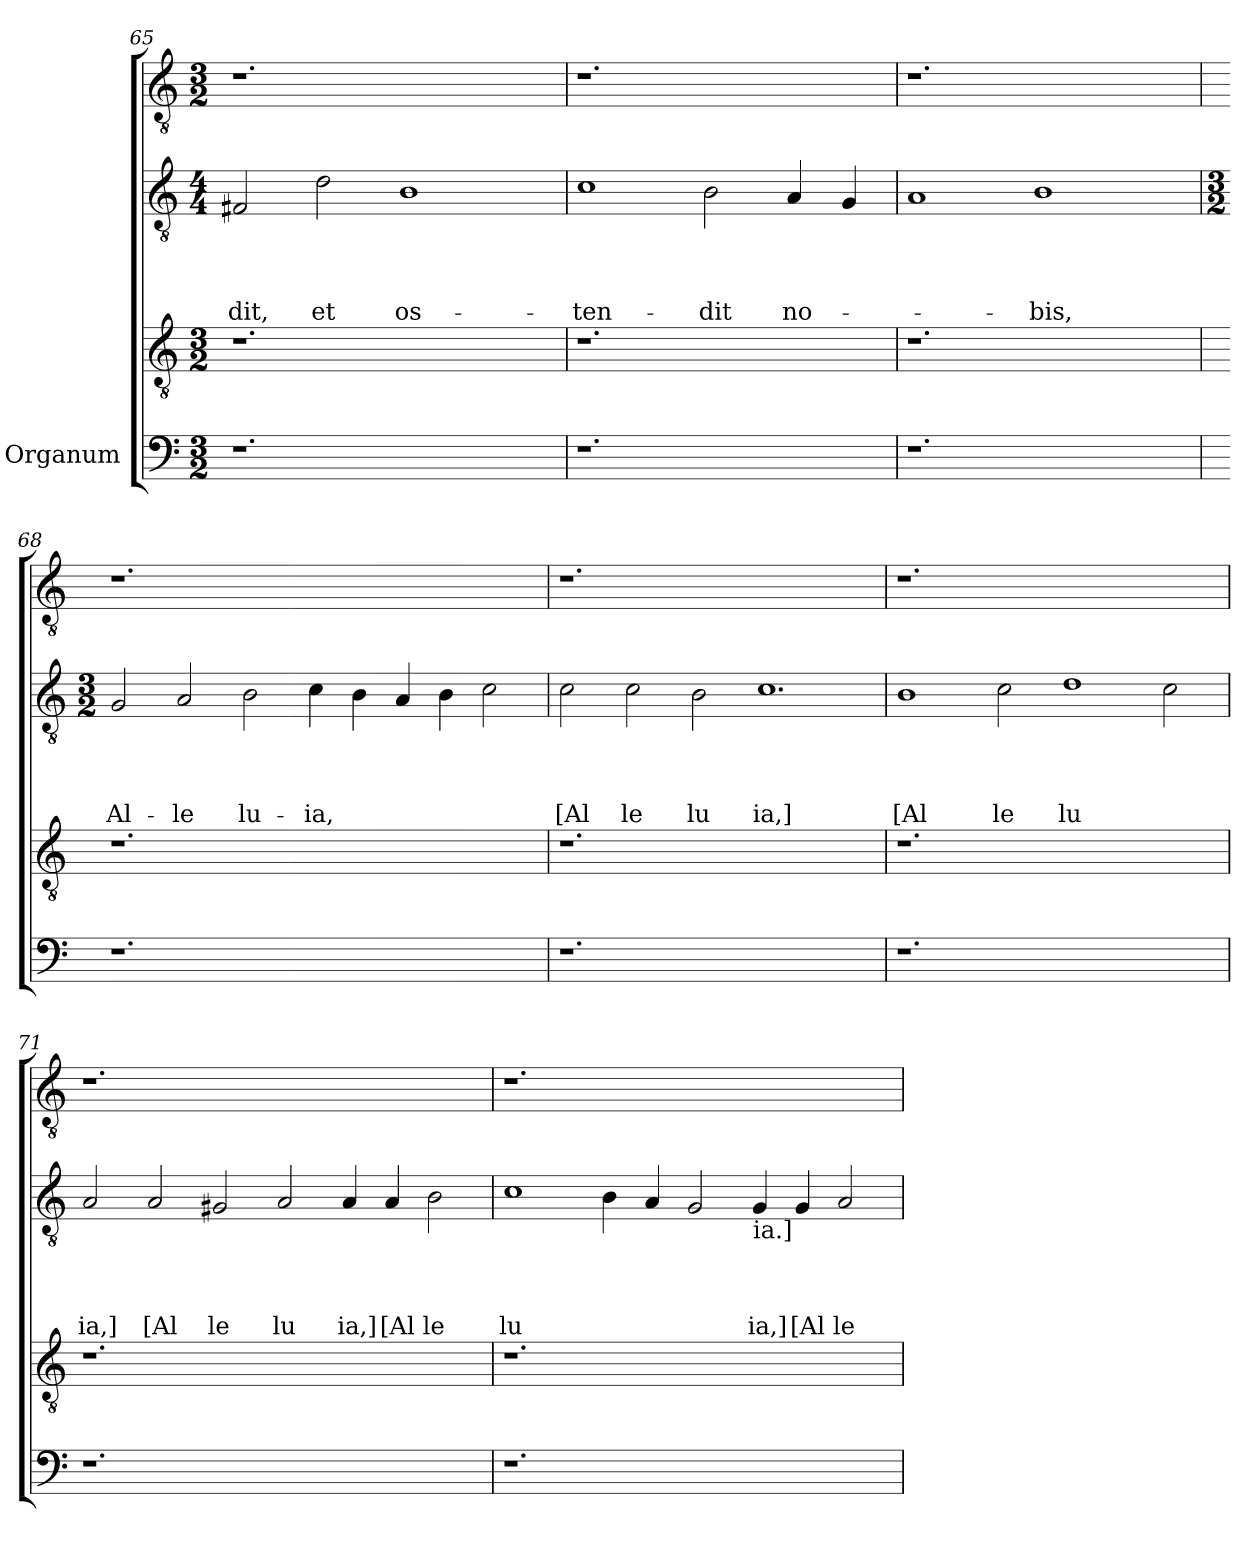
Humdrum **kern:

**kern	**kern	**kern	**text	**text	**text	**text	**kern
*part4	*part3	*part2	*part2	*part2	*part2	*part2	*part1
*staff4	*staff3	*staff2	*staff2	*staff2	*staff2	*staff2	*staff1
*I"Organum	*	*	*	*	*	*	*
*clefF4	*clefGv2	*clefGv2	*	*	*	*	*clefGv2
*k[]	*k[]	*k[]	*	*	*	*	*k[]
*C:	*C:	*C:	*	*	*	*	*C:
*M3/2	*M3/2	*M4/4	*	*	*	*	*M3/2
=65	=65	=65	=65	=65	=65	=65	=65
!	!	!	!	!	!	!LO:LY:b	!
1.r	1.r	2F#X/	.	.	.	-dit,	1.r
!	!	!	!	!	!	!LO:LY:b	!
.	.	2d\	.	.	.	et	.
!	!	!	!	!	!	!LO:LY:b	!
.	.	1B	.	.	.	os-	.
2ryy	2ryy	.	.	.	.	.	2ryy
=66	=66	=66	=66	=66	=66	=66	=66
!	!	!	!	!	!	!LO:LY:b	!
1.r	1.r	1c	.	.	.	-ten-	1.r
!	!	!	!	!	!	!LO:LY:b	!
.	.	2B\	.	.	.	-dit	.
!	!	!	!	!	!	!LO:LY:b	!
2ryy	2ryy	4A/	.	.	.	no-	2ryy
.	.	4G/	.	.	.	.	.
=67	=67	=67	=67	=67	=67	=67	=67
1.r	1.r	1A	.	.	.	.	1.r
!	!	!	!	!	!	!LO:LY:b	!
.	.	1B	.	.	.	-bis,	.
2ryy	2ryy	.	.	.	.	.	2ryy
=68	=68	=68	=68	=68	=68	=68	=68
*	*	*M3/2	*	*	*	*	*
!	!	!	!	!	!	!LO:LY:b	!
1.r	1.r	2G/	.	.	.	Al-	1.r
!	!	!	!	!	!	!LO:LY:b	!
.	.	2A/	.	.	.	-le	.
!	!	!	!	!	!	!LO:LY:b	!
.	.	2B\	.	.	.	lu-	.
!	!	!	!	!	!	!LO:LY:b	!
1.ryy	1.ryy	4c\	.	.	.	-ia,	1.ryy
.	.	4B\	.	.	.	.	.
.	.	4A/	.	.	.	.	.
.	.	4B\	.	.	.	.	.
.	.	2c\	.	.	.	.	.
!!LO:LB:g=z
=69	=69	=69	=69	=69	=69	=69	=69
!	!	!	!	!	!	!LO:LY:b	!
1.r	1.r	2c\	.	.	.	[Al	1.r
!	!	!	!	!	!	!LO:LY:b	!
.	.	2c\	.	.	.	le	.
!	!	!	!	!	!	!LO:LY:b	!
.	.	2B\	.	.	.	lu	.
!	!	!	!	!	!	!LO:LY:b	!
1.ryy	1.ryy	1.c	.	.	.	ia,]	1.ryy
=70	=70	=70	=70	=70	=70	=70	=70
!	!	!	!	!	!	!LO:LY:b	!
1.r	1.r	1B	.	.	.	[Al	1.r
!	!	!	!	!	!	!LO:LY:b	!
.	.	2c\	.	.	.	le	.
!	!	!	!	!	!	!LO:LY:b	!
1.ryy	1.ryy	1d	.	.	.	lu	1.ryy
.	.	2c\	.	.	.	.	.
=71	=71	=71	=71	=71	=71	=71	=71
!	!	!	!	!	!	!LO:LY:b	!
1.r	1.r	2A/	.	.	.	ia,]	1.r
!	!	!	!	!	!	!LO:LY:b	!
.	.	2A/	.	.	.	[Al	.
!	!	!	!	!	!	!LO:LY:b	!
.	.	2G#X/	.	.	.	le	.
!	!	!	!	!	!	!LO:LY:b	!
1.ryy	1.ryy	2A/	.	.	.	lu	1.ryy
!	!	!	!	!	!	!LO:LY:b	!
.	.	4A/	.	.	.	ia,]	.
!	!	!	!	!	!	!LO:LY:b	!
.	.	4A/	.	.	.	[Al	.
!	!	!	!	!	!	!LO:LY:b	!
.	.	2B\	.	.	.	le	.
=72	=72	=72	=72	=72	=72	=72	=72
!	!	!	!	!	!	!LO:LY:b	!
1.r	1.r	1c	.	.	.	lu	1.r
.	.	4B\	.	.	.	.	.
.	.	4A/	.	.	.	.	.
1.ryy	1.ryy	2G/	.	.	.	.	1.ryy
!	!	!LO:TX:b:t=ia.]	!	!	!	!	!
!	!	!	!	!	!	!LO:LY:b	!
.	.	4G/	.	.	.	ia,]	.
!	!	!	!	!	!	!LO:LY:b	!
.	.	4G/	.	.	.	[Al	.
!	!	!	!	!	!	!LO:LY:b	!
.	.	2A/	.	.	.	le	.
=	=	=	=	=	=	=	=
*-	*-	*-	*-	*-	*-	*-	*-
